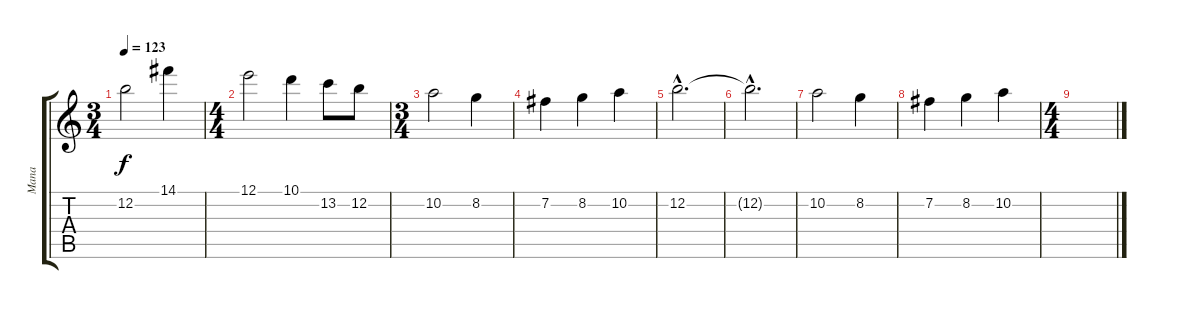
\track ("Mana" "Mana") {instrument overdrivenguitar}
\staff {score tabs}
\tuning (E4 B3 G3 D3 A2 E2) {hide}
\ts (3 4)
\tempo 123
\clef g2
\ks c
12.2.2{dy f} 14.1.4 |
\ts (4 4)
12.1.2 10.1.4 13.2.8 12.2.8 |
\ts (3 4)
10.2.2 8.2.4 |
7.2.4 8.2.4 10.2.4 |
12.2{hac}.2{d} |
12.2{hac t}.2{d} |
10.2.2 8.2.4 |
7.2.4 8.2.4 10.2.4 |
\ts (4 4)
